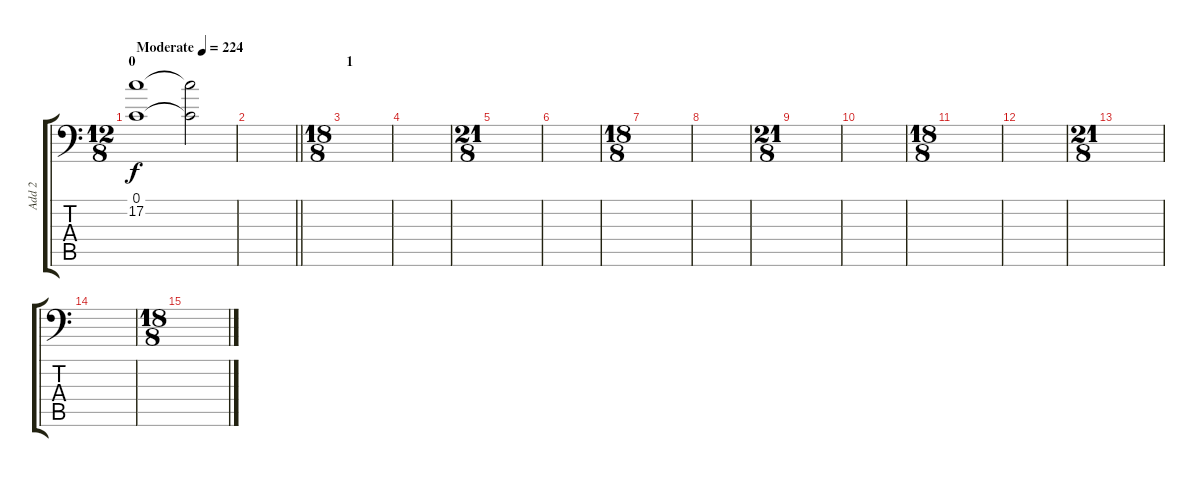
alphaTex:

\track ("Add 2" "Add 2") {instrument stringensemble1}
\staff {score tabs}
\tuning (C4 G3 Eb3 Bb2 F2 Bb1) {hide}
\ts (12 8)
\section ("" "0")
\tempo (224 "Moderate")
\clef f4
\ks c
(0.1 17.2).1{dy f instrument electricbassfinger} (0.1{t} 17.2{t}).2 |
\barLineRight lightlight
|
\ts (18 8)
\section ("" "1")
|
|
\ts (21 8)
|
|
\ts (18 8)
|
|
\ts (21 8)
|
|
\ts (18 8)
|
|
\ts (21 8)
|
|
\ts (18 8)
